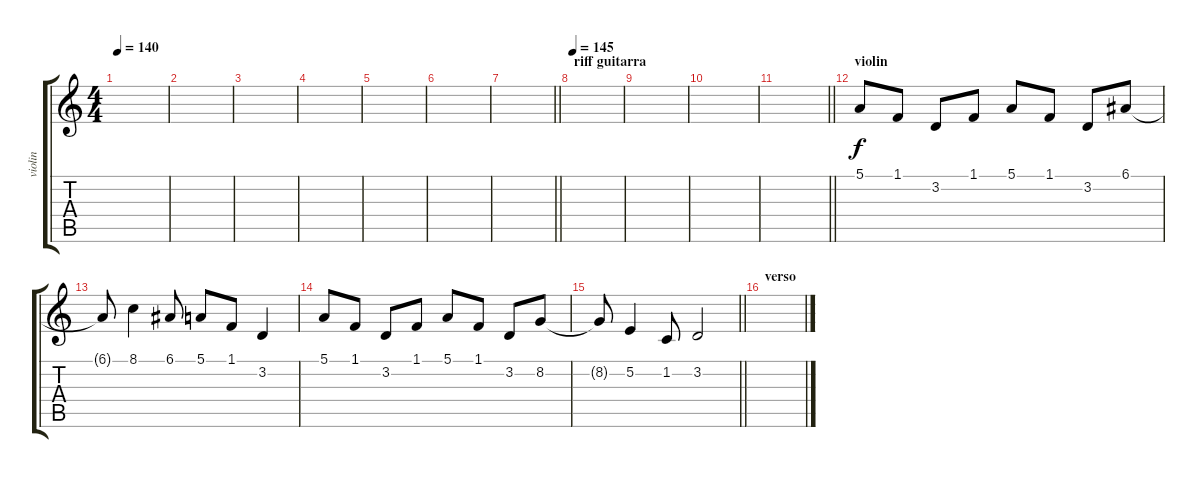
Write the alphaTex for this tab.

\track ("violin" "violin") {instrument violin}
\staff {score tabs}
\tuning (E4 B3 G3 D3 A2 E2) {hide}
\ts (4 4)
\tempo 140
\clef g2
\ks c
|
|
|
|
|
|
\barLineRight lightlight
|
\section ("" "riff guitarra")
\tempo 145
|
|
|
\barLineRight lightlight
|
\section ("" "violin")
5.1.8 1.1.8 3.2.8 1.1.8 5.1.8 1.1.8 3.2.8 6.1.8 |
6.1{t}.8 8.1.4 6.1.8 5.1.8 1.1.8 3.2.4 |
5.1.8 1.1.8 3.2.8 1.1.8 5.1.8 1.1.8 3.2.8 8.2.8 |
\barLineRight lightlight
8.2{t}.8 5.2.4 1.2.8 3.2.2 |
\section ("" "verso")
